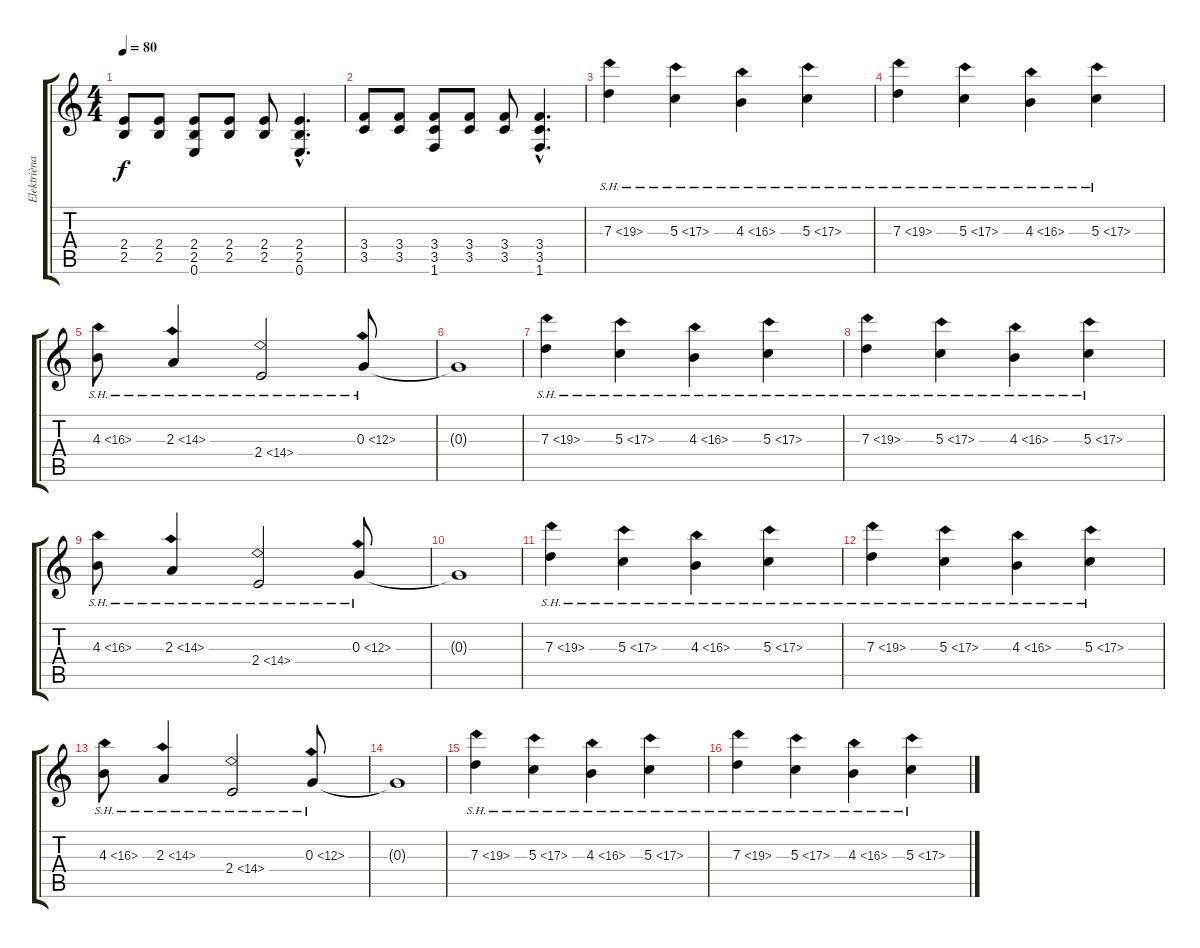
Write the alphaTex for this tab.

\track ("Elektrièna Gitara" "Elektrièna") {instrument overdrivenguitar}
\staff {score tabs}
\tuning (E4 B3 G3 D3 A2 E2) {hide}
\ts (4 4)
\tempo 80
\clef g2
\ks c
(2.4 2.5).8{dy f} (2.4 2.5).8 (2.4 2.5 0.6).8 (2.4 2.5).8 (2.4 2.5).8 (2.4{hac} 2.5{hac} 0.6{hac}).4{d} |
(3.4 3.5).8 (3.4 3.5).8 (3.4 3.5 1.6).8 (3.4 3.5).8 (3.4 3.5).8 (3.4{hac} 3.5{hac} 1.6{hac}).4{d} |
7.3{sh 12}.4{volume 10} 5.3{sh 12}.4 4.3{sh 12}.4 5.3{sh 12}.4 |
7.3{sh 12}.4 5.3{sh 12}.4 4.3{sh 12}.4 5.3{sh 12}.4 |
4.3{sh 12}.8 2.3{sh 12}.4 2.4{sh 12}.2 0.3{sh 12}.8 |
0.3{t}.1 |
7.3{sh 12}.4 5.3{sh 12}.4 4.3{sh 12}.4 5.3{sh 12}.4 |
7.3{sh 12}.4 5.3{sh 12}.4 4.3{sh 12}.4 5.3{sh 12}.4 |
4.3{sh 12}.8 2.3{sh 12}.4 2.4{sh 12}.2 0.3{sh 12}.8 |
0.3{t}.1 |
7.3{sh 12}.4 5.3{sh 12}.4 4.3{sh 12}.4 5.3{sh 12}.4 |
7.3{sh 12}.4 5.3{sh 12}.4 4.3{sh 12}.4 5.3{sh 12}.4 |
4.3{sh 12}.8 2.3{sh 12}.4 2.4{sh 12}.2 0.3{sh 12}.8 |
0.3{t}.1 |
7.3{sh 12}.4 5.3{sh 12}.4 4.3{sh 12}.4 5.3{sh 12}.4 |
7.3{sh 12}.4 5.3{sh 12}.4 4.3{sh 12}.4 5.3{sh 12}.4
